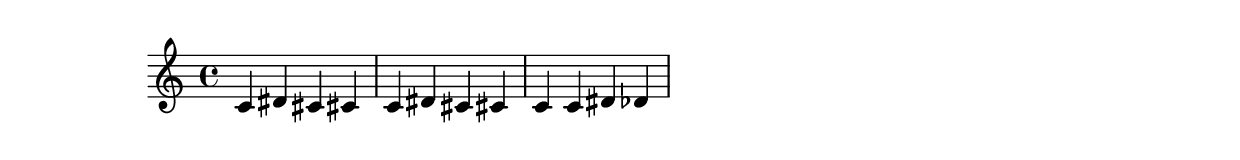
%% Do not edit this file; it is auto-generated from LSR http://lsr.dsi.unimi.it
%% This file is in the public domain.
\version "2.11.38"

\header {
  lsrtags = "pitches"
 texidoc = "
In early XXth century works, starting with Schönberg, Berg and Webern
(the \"second\" Viennese school), every pitch in the twelve- note scale
has to be regarded as equal, without any hierarchy such as the
classical (tonal) degrees. Therefore, these composers print one
accidental for each note, even at natural pitches, to emphasize their
new approach to music theory and language. This snippet shows how to
achieve such notation rules with LilyPond.
" }
% begin verbatim
webernAccidentals = {
    % the 5s are just "a value different from any accidental"
    \set Staff.keySignature = #'((0 . 5) (1 . 5) (2 . 5) (3 . 5)
                                 (4 . 5) (5 . 5) (6 . 5))
    \set Staff.extraNatural = ##f
    #(set-accidental-style 'forget)
}

\layout {
  \context { \Staff \remove Key_engraver }
}
\score {
  {
    \webernAccidentals
    c' dis' cis' cis'
    c' dis' cis' cis'
    c' c' dis' des'
  }
}
